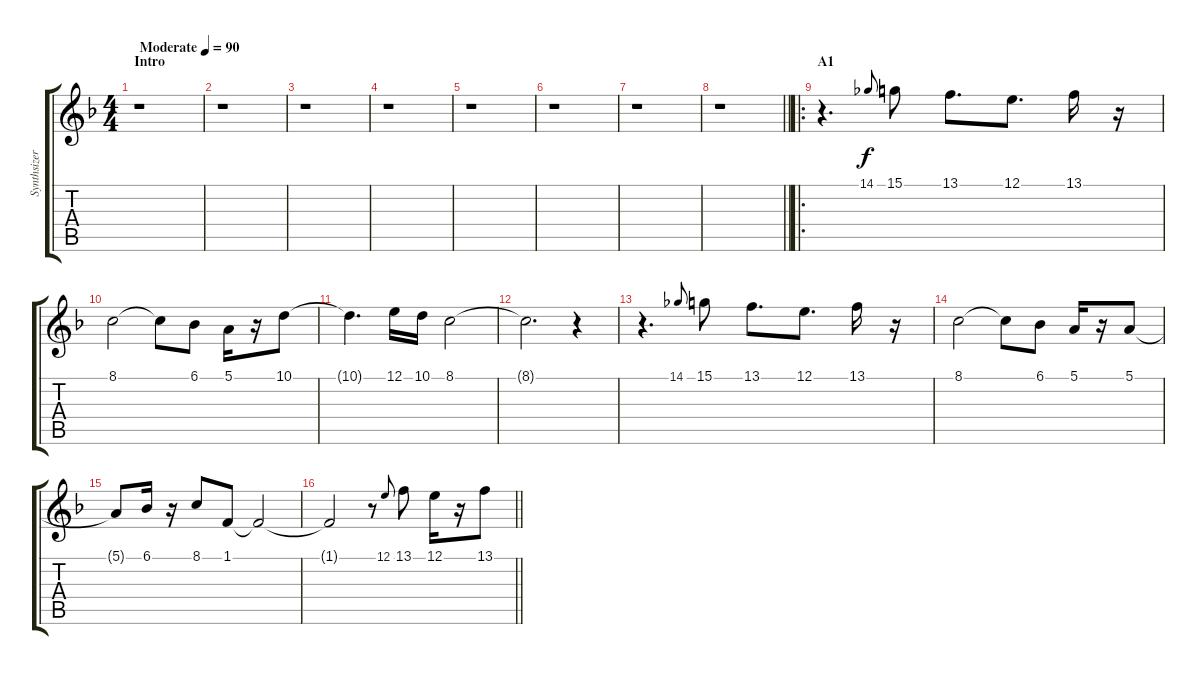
\track ("Synthsizer" "Synthsizer") {instrument electricpiano1}
\staff {score tabs}
\tuning (E4 B3 G3 D3 A2 E2) {hide}
\ts (4 4)
\section ("" "Intro")
\tempo (90 "Moderate")
\clef g2
\ks f
r.1{dy f instrument electricpiano1} |
r.1 |
r.1 |
r.1 |
r.1 |
r.1 |
r.1 |
\barLineRight lightlight
r.1 |
\ro
\section ("" "A1")
r.4{d volume 15} 14.1.8{gr onbeat} 15.1.8 13.1.8{d} 12.1.8{d} 13.1.16 r.16 |
8.1.2 8.1{t}.8 6.1.8 5.1.16 r.16 10.1.8 |
10.1{t}.4{d} 12.1.16 10.1.16 8.1.2{volume 6} |
8.1{t}.2{d} r.4 |
r.4{d volume 16} 14.1.8{gr onbeat} 15.1.8 13.1.8{d} 12.1.8{d} 13.1.16 r.16 |
8.1.2 8.1{t}.8 6.1.8 5.1.16 r.16 5.1.8 |
5.1{t}.8 6.1.16 r.16 8.1.8 1.1.8{volume 6} 1.1{t}.2 |
\barLineRight lightlight
1.1{t}.2 r.8 12.1.8{gr onbeat} 13.1.8{volume 16} 12.1.16 r.16 13.1.8
